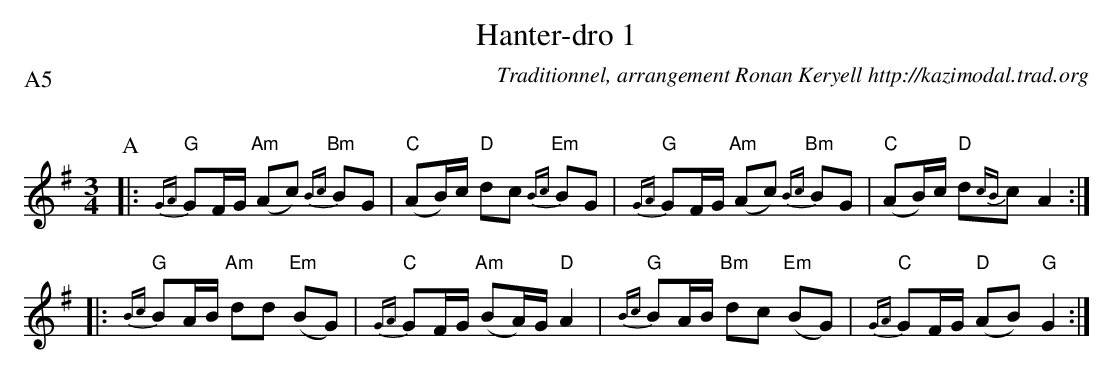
X:1
T:Hanter-dro 1
C:Traditionnel, arrangement Ronan Keryell http://kazimodal.trad.org
Q:C2=116
P:A5
M:3/4
K:G
P:A
|: "G"{GA}GF/2G/2 "Am"(Ac) "Bm"{Bc}BG | "C"(AB/2)c/2 "D"dc "Em"{Bc}BG |\
"G"{GA}GF/2G/2 "Am"(Ac) "Bm"{Bc}BG | "C"(AB/2)c/2 "D"d{cB}c A2 :|
|: "G"{Bc}BA/2B/2 "Am"dd "Em"(BG) | "C"{GA}GF/2G/2 "Am"(BA/2)G/2 "D"A2 |\
"G"{Bc}BA/2B/2 "Bm"dc "Em"(BG) | "C"{GA}GF/2G/2 "D"(AB) "G"G2 :|
